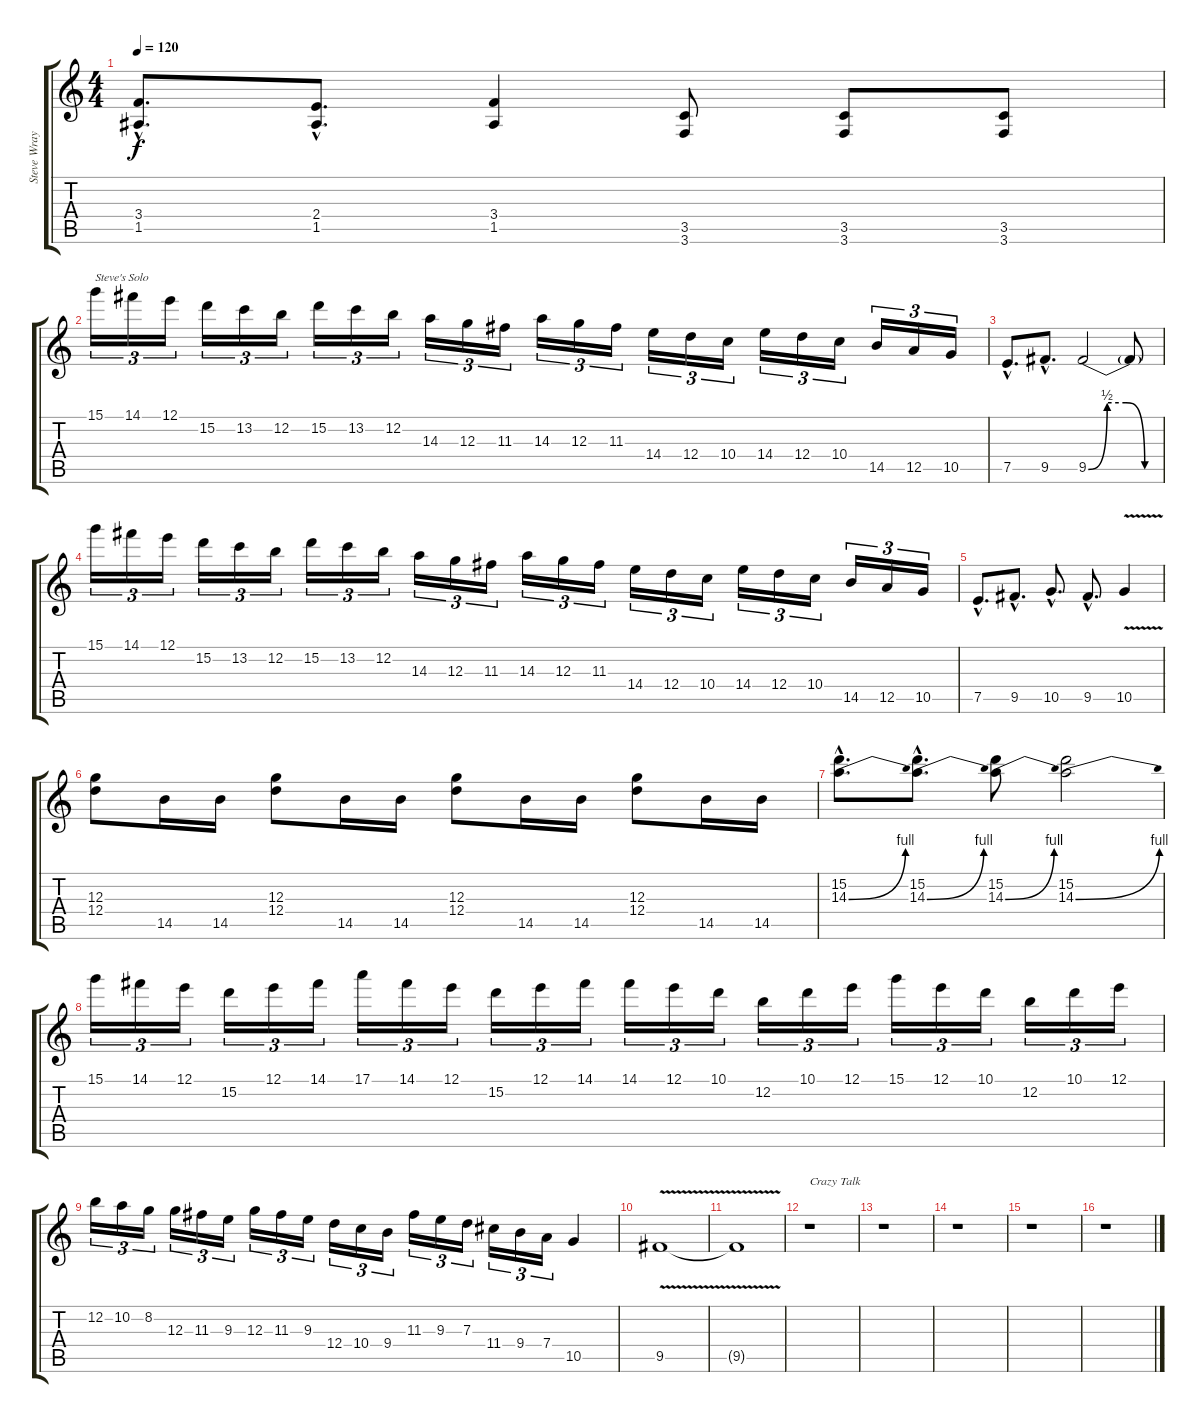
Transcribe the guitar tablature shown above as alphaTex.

\track ("Steve Wray" "Steve Wray") {instrument distortionguitar}
\staff {score tabs}
\tuning (E4 B3 G3 D3 A2 D2) {hide}
\ts (4 4)
\tempo 120
\clef g2
\ks c
(3.4{hac} 1.5{hac}).8{d dy f} (2.4{hac} 1.5{hac}).8{d} (3.4 1.5).4 (3.5 3.6).8 (3.5 3.6).8 (3.5 3.6).8 |
15.1.16{tu (3 2) txt "Steve's Solo"} 14.1.16{tu (3 2)} 12.1.16{tu (3 2)} 15.2.16{tu (3 2)} 13.2.16{tu (3 2)} 12.2.16{tu (3 2)} 15.2.16{tu (3 2)} 13.2.16{tu (3 2)} 12.2.16{tu (3 2)} 14.3.16{tu (3 2)} 12.3.16{tu (3 2)} 11.3.16{tu (3 2)} 14.3.16{tu (3 2)} 12.3.16{tu (3 2)} 11.3.16{tu (3 2)} 14.4.16{tu (3 2)} 12.4.16{tu (3 2)} 10.4.16{tu (3 2)} 14.4.16{tu (3 2)} 12.4.16{tu (3 2)} 10.4.16{tu (3 2)} 14.5.16{tu (3 2)} 12.5.16{tu (3 2)} 10.5.16{tu (3 2)} |
7.5{hac}.8{d} 9.5{hac}.8{d} 9.5{be (custom 0 0 15 2 30 2 45 0 60 0)}.2 9.5{t}.8 |
15.1.16{tu (3 2)} 14.1.16{tu (3 2)} 12.1.16{tu (3 2)} 15.2.16{tu (3 2)} 13.2.16{tu (3 2)} 12.2.16{tu (3 2)} 15.2.16{tu (3 2)} 13.2.16{tu (3 2)} 12.2.16{tu (3 2)} 14.3.16{tu (3 2)} 12.3.16{tu (3 2)} 11.3.16{tu (3 2)} 14.3.16{tu (3 2)} 12.3.16{tu (3 2)} 11.3.16{tu (3 2)} 14.4.16{tu (3 2)} 12.4.16{tu (3 2)} 10.4.16{tu (3 2)} 14.4.16{tu (3 2)} 12.4.16{tu (3 2)} 10.4.16{tu (3 2)} 14.5.16{tu (3 2)} 12.5.16{tu (3 2)} 10.5.16{tu (3 2)} |
7.5{hac}.8{d} 9.5{hac}.8{d} 10.5{hac}.8{d} 9.5{hac}.8{d} 10.5{v}.4 |
(12.3 12.4).8 14.5.16 14.5.16 (12.3 12.4).8 14.5.16 14.5.16 (12.3 12.4).8 14.5.16 14.5.16 (12.3 12.4).8 14.5.16 14.5.16 |
(15.2{hac} 14.3{be (bend 0 0 60 4) hac}).8{d} (15.2{hac} 14.3{be (bend 0 0 60 4) hac}).8{d} (15.2 14.3{be (bend 0 0 60 4)}).8 (15.2 14.3{be (bend 0 0 60 4)}).2 |
15.1.16{tu (3 2)} 14.1.16{tu (3 2)} 12.1.16{tu (3 2)} 15.2.16{tu (3 2)} 12.1.16{tu (3 2)} 14.1.16{tu (3 2)} 17.1.16{tu (3 2)} 14.1.16{tu (3 2)} 12.1.16{tu (3 2)} 15.2.16{tu (3 2)} 12.1.16{tu (3 2)} 14.1.16{tu (3 2)} 14.1.16{tu (3 2)} 12.1.16{tu (3 2)} 10.1.16{tu (3 2)} 12.2.16{tu (3 2)} 10.1.16{tu (3 2)} 12.1.16{tu (3 2)} 15.1.16{tu (3 2)} 12.1.16{tu (3 2)} 10.1.16{tu (3 2)} 12.2.16{tu (3 2)} 10.1.16{tu (3 2)} 12.1.16{tu (3 2)} |
12.2.16{tu (3 2)} 10.2.16{tu (3 2)} 8.2.16{tu (3 2)} 12.3.16{tu (3 2)} 11.3.16{tu (3 2)} 9.3.16{tu (3 2)} 12.3.16{tu (3 2)} 11.3.16{tu (3 2)} 9.3.16{tu (3 2)} 12.4.16{tu (3 2)} 10.4.16{tu (3 2)} 9.4.16{tu (3 2)} 11.3.16{tu (3 2)} 9.3.16{tu (3 2)} 7.3.16{tu (3 2)} 11.4.16{tu (3 2)} 9.4.16{tu (3 2)} 7.4.16{tu (3 2)} 10.5.4 |
9.5{v}.1 |
9.5{t}.1 |
r.1{txt "Crazy Talk"} |
r.1 |
r.1 |
r.1 |
r.1
